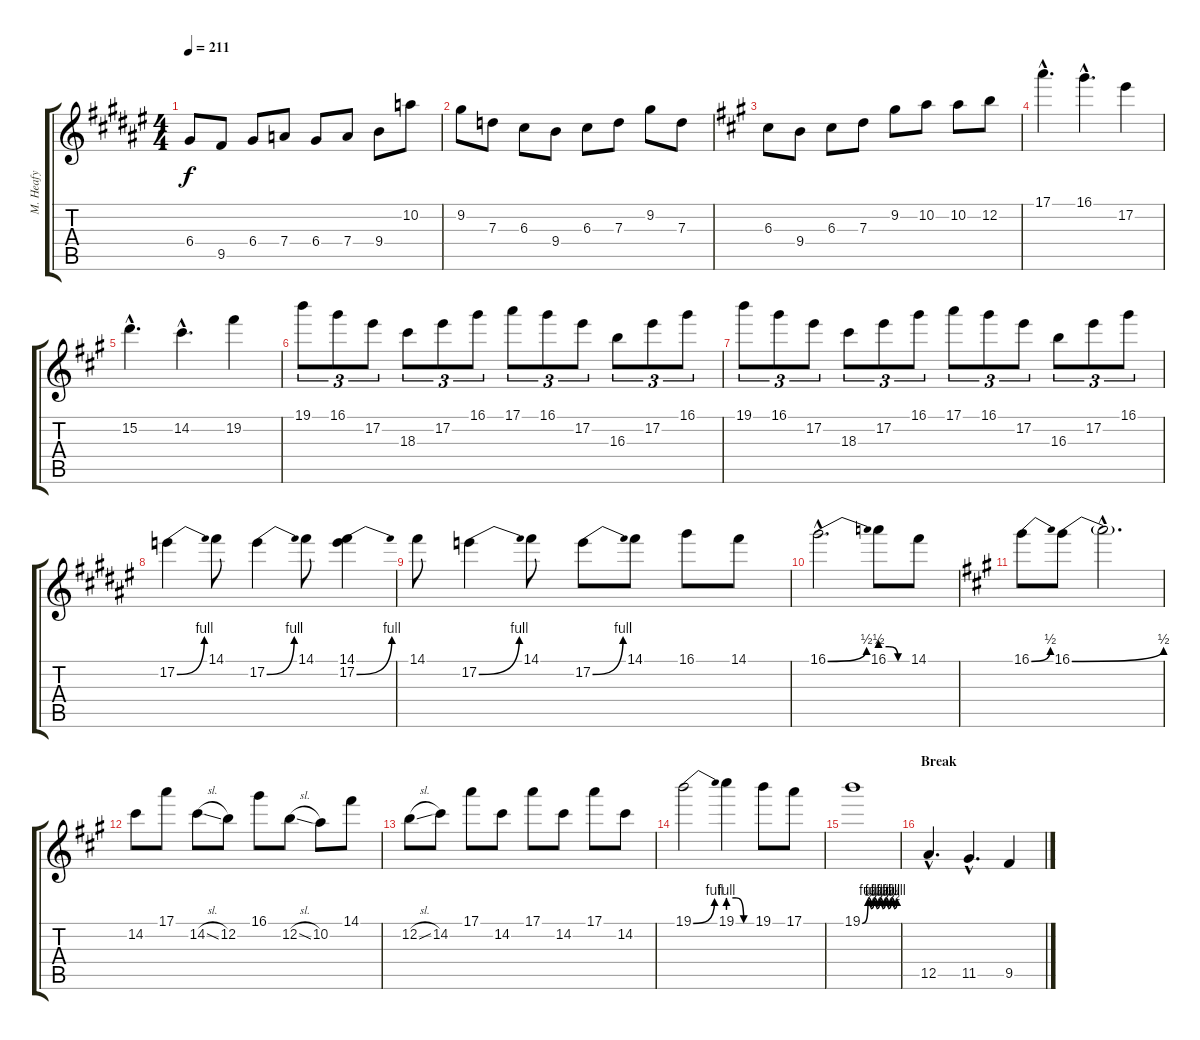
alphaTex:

\track ("M. Heafy" "M. Heafy") {instrument overdrivenguitar}
\staff {score tabs}
\tuning (E4 B3 G3 D3 A2 D2) {hide}
\ts (4 4)
\tempo 211
\clef g2
\ks d#minor
6.4.8{dy f} 9.5.8 6.4.8 7.4.8 6.4.8 7.4.8 9.4.8 10.2.8 |
9.2.8 7.3.8 6.3.8 9.4.8 6.3.8 7.3.8 9.2.8 7.3.8 |
\ks f#minor
6.3.8 9.4.8 6.3.8 7.3.8 9.2.8 10.2.8 10.2.8 12.2.8 |
17.1{hac}.4{d} 16.1{hac}.4{d} 17.2.4 |
15.2{hac}.4{d} 14.2{hac}.4{d} 19.2.4 |
19.1.8{tu (3 2)} 16.1.8{tu (3 2)} 17.2.8{tu (3 2)} 18.3.8{tu (3 2)} 17.2.8{tu (3 2)} 16.1.8{tu (3 2)} 17.1.8{tu (3 2)} 16.1.8{tu (3 2)} 17.2.8{tu (3 2)} 16.3.8{tu (3 2)} 17.2.8{tu (3 2)} 16.1.8{tu (3 2)} |
19.1.8{tu (3 2)} 16.1.8{tu (3 2)} 17.2.8{tu (3 2)} 18.3.8{tu (3 2)} 17.2.8{tu (3 2)} 16.1.8{tu (3 2)} 17.1.8{tu (3 2)} 16.1.8{tu (3 2)} 17.2.8{tu (3 2)} 16.3.8{tu (3 2)} 17.2.8{tu (3 2)} 16.1.8{tu (3 2)} |
\ks d#minor
17.2{be (bend 0 0 60 4)}.4 14.1.8 17.2{be (bend 0 0 60 4)}.4 14.1.8 (14.1 17.2{be (bend 0 0 60 4)}).4 |
14.1.8 17.2{be (bend 0 0 60 4)}.4 14.1.8 17.2{be (bend 0 0 60 4)}.8 14.1.8 16.1.8 14.1.8 |
16.1{be (bend 0 0 60 2) hac}.2{d} 16.1{be (custom 0 2 20 2 40 0 60 0)}.8 14.1.8 |
\ks f#minor
16.1{be (bend 0 0 60 2)}.8 16.1{be (bend 0 0 60 2)}.8 16.1{hac t}.2{d} |
14.2.8 17.1.8 14.2{sl}.8 12.2.8 16.1.8 12.2{sl}.8 10.2.8 14.1.8 |
12.2{sl}.8 14.2.8 17.1.8 14.2.8 17.1.8 14.2.8 17.1.8 14.2.8 |
19.1{be (bend 0 0 60 4)}.2 19.1{be (custom 0 4 20 4 40 0 60 0)}.4 19.1.8 17.1.8 |
19.1{be (custom 0 0 10 4 15 2 20 4 25 2 30 4 35 2 40 4 45 2 50 4 55 2 60 4)}.1 |
\section ("" "Break")
12.5{hac}.4{d volume 13 balance 1 instrument overdrivenguitar} 11.5{hac}.4{d} 9.5.4
